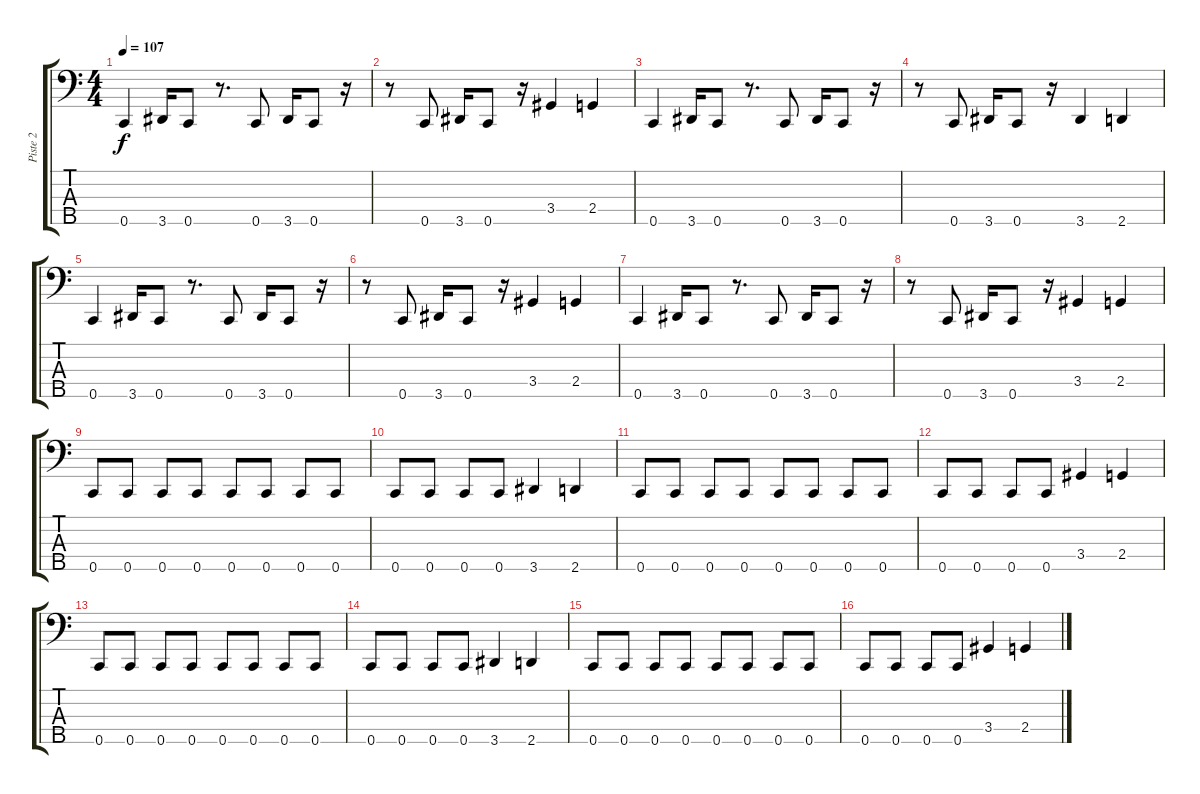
\track ("Piste 2" "Piste 2") {instrument electricbassfinger}
\staff {score tabs}
\tuning (Ab2 Eb2 Bb1 F1 C1) {hide}
\ts (4 4)
\tempo 107
\clef f4
\ks c
0.5.4{dy f} 3.5.16 0.5.8 r.8{d} 0.5.8 3.5.16 0.5.8 r.16 |
r.8 0.5.8 3.5.16 0.5.8 r.16 3.4.4 2.4.4 |
0.5.4 3.5.16 0.5.8 r.8{d} 0.5.8 3.5.16 0.5.8 r.16 |
r.8 0.5.8 3.5.16 0.5.8 r.16 3.5.4 2.5.4 |
0.5.4 3.5.16 0.5.8 r.8{d} 0.5.8 3.5.16 0.5.8 r.16 |
r.8 0.5.8 3.5.16 0.5.8 r.16 3.4.4 2.4.4 |
0.5.4 3.5.16 0.5.8 r.8{d} 0.5.8 3.5.16 0.5.8 r.16 |
r.8 0.5.8 3.5.16 0.5.8 r.16 3.4.4 2.4.4 |
0.5.8 0.5.8 0.5.8 0.5.8 0.5.8 0.5.8 0.5.8 0.5.8 |
0.5.8 0.5.8 0.5.8 0.5.8 3.5.4 2.5.4 |
0.5.8 0.5.8 0.5.8 0.5.8 0.5.8 0.5.8 0.5.8 0.5.8 |
0.5.8 0.5.8 0.5.8 0.5.8 3.4.4 2.4.4 |
0.5.8 0.5.8 0.5.8 0.5.8 0.5.8 0.5.8 0.5.8 0.5.8 |
0.5.8 0.5.8 0.5.8 0.5.8 3.5.4 2.5.4 |
0.5.8 0.5.8 0.5.8 0.5.8 0.5.8 0.5.8 0.5.8 0.5.8 |
0.5.8 0.5.8 0.5.8 0.5.8 3.4.4 2.4.4
